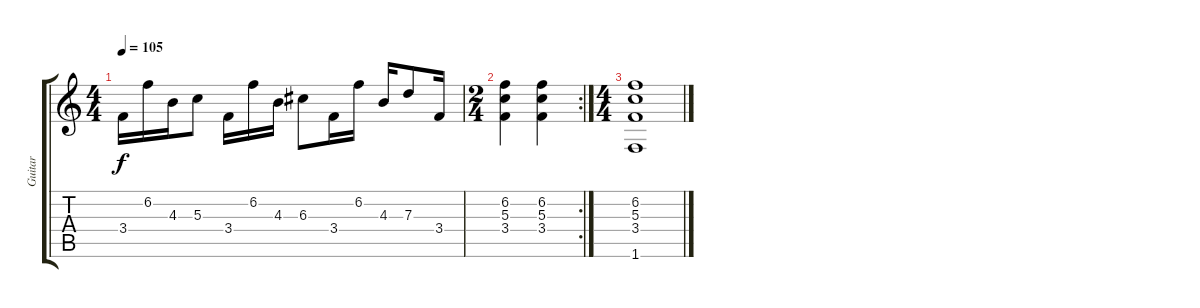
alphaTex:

\track ("Guitar" "Guitar") {instrument distortionguitar}
\staff {score tabs}
\tuning (E4 B3 G3 D3 A2 E2) {hide}
\ts (4 4)
\tempo 105
\clef g2
\ks c
3.4.16{dy f} 6.2.16 4.3.16 5.3.8 3.4.16 6.2.16 4.3.16 6.3.8 3.4.16 6.2.16 4.3.16 7.3.8 3.4.16 |
\rc 2
\ts (2 4)
(6.2 5.3 3.4).4 (6.2 5.3 3.4).4 |
\ts (4 4)
(6.2 5.3 3.4 1.6).1
